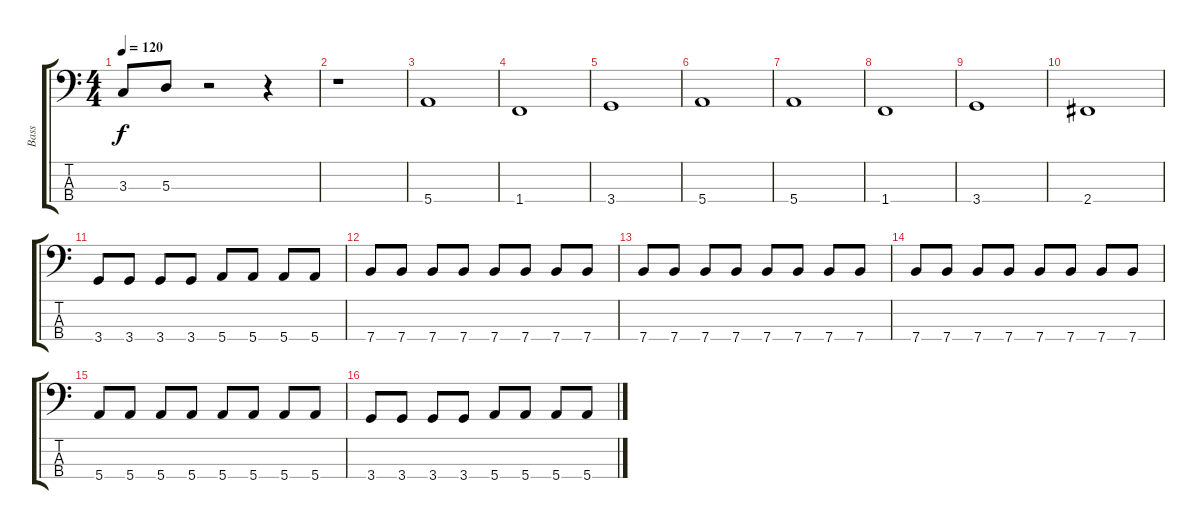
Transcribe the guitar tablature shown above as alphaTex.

\track ("Bass" "Bass") {instrument electricbasspick}
\staff {score tabs}
\tuning (G2 D2 A1 E1) {hide}
\ts (4 4)
\tempo 120
\clef f4
\ks c
3.3.8{dy f} 5.3.8 r.2 r.4 |
r.1 |
5.4.1 |
1.4.1 |
3.4.1 |
5.4.1 |
5.4.1 |
1.4.1 |
3.4.1 |
2.4.1 |
3.4.8 3.4.8 3.4.8 3.4.8 5.4.8 5.4.8 5.4.8 5.4.8 |
7.4.8 7.4.8 7.4.8 7.4.8 7.4.8 7.4.8 7.4.8 7.4.8 |
7.4.8 7.4.8 7.4.8 7.4.8 7.4.8 7.4.8 7.4.8 7.4.8 |
7.4.8 7.4.8 7.4.8 7.4.8 7.4.8 7.4.8 7.4.8 7.4.8 |
5.4.8 5.4.8 5.4.8 5.4.8 5.4.8 5.4.8 5.4.8 5.4.8 |
3.4.8 3.4.8 3.4.8 3.4.8 5.4.8 5.4.8 5.4.8 5.4.8
